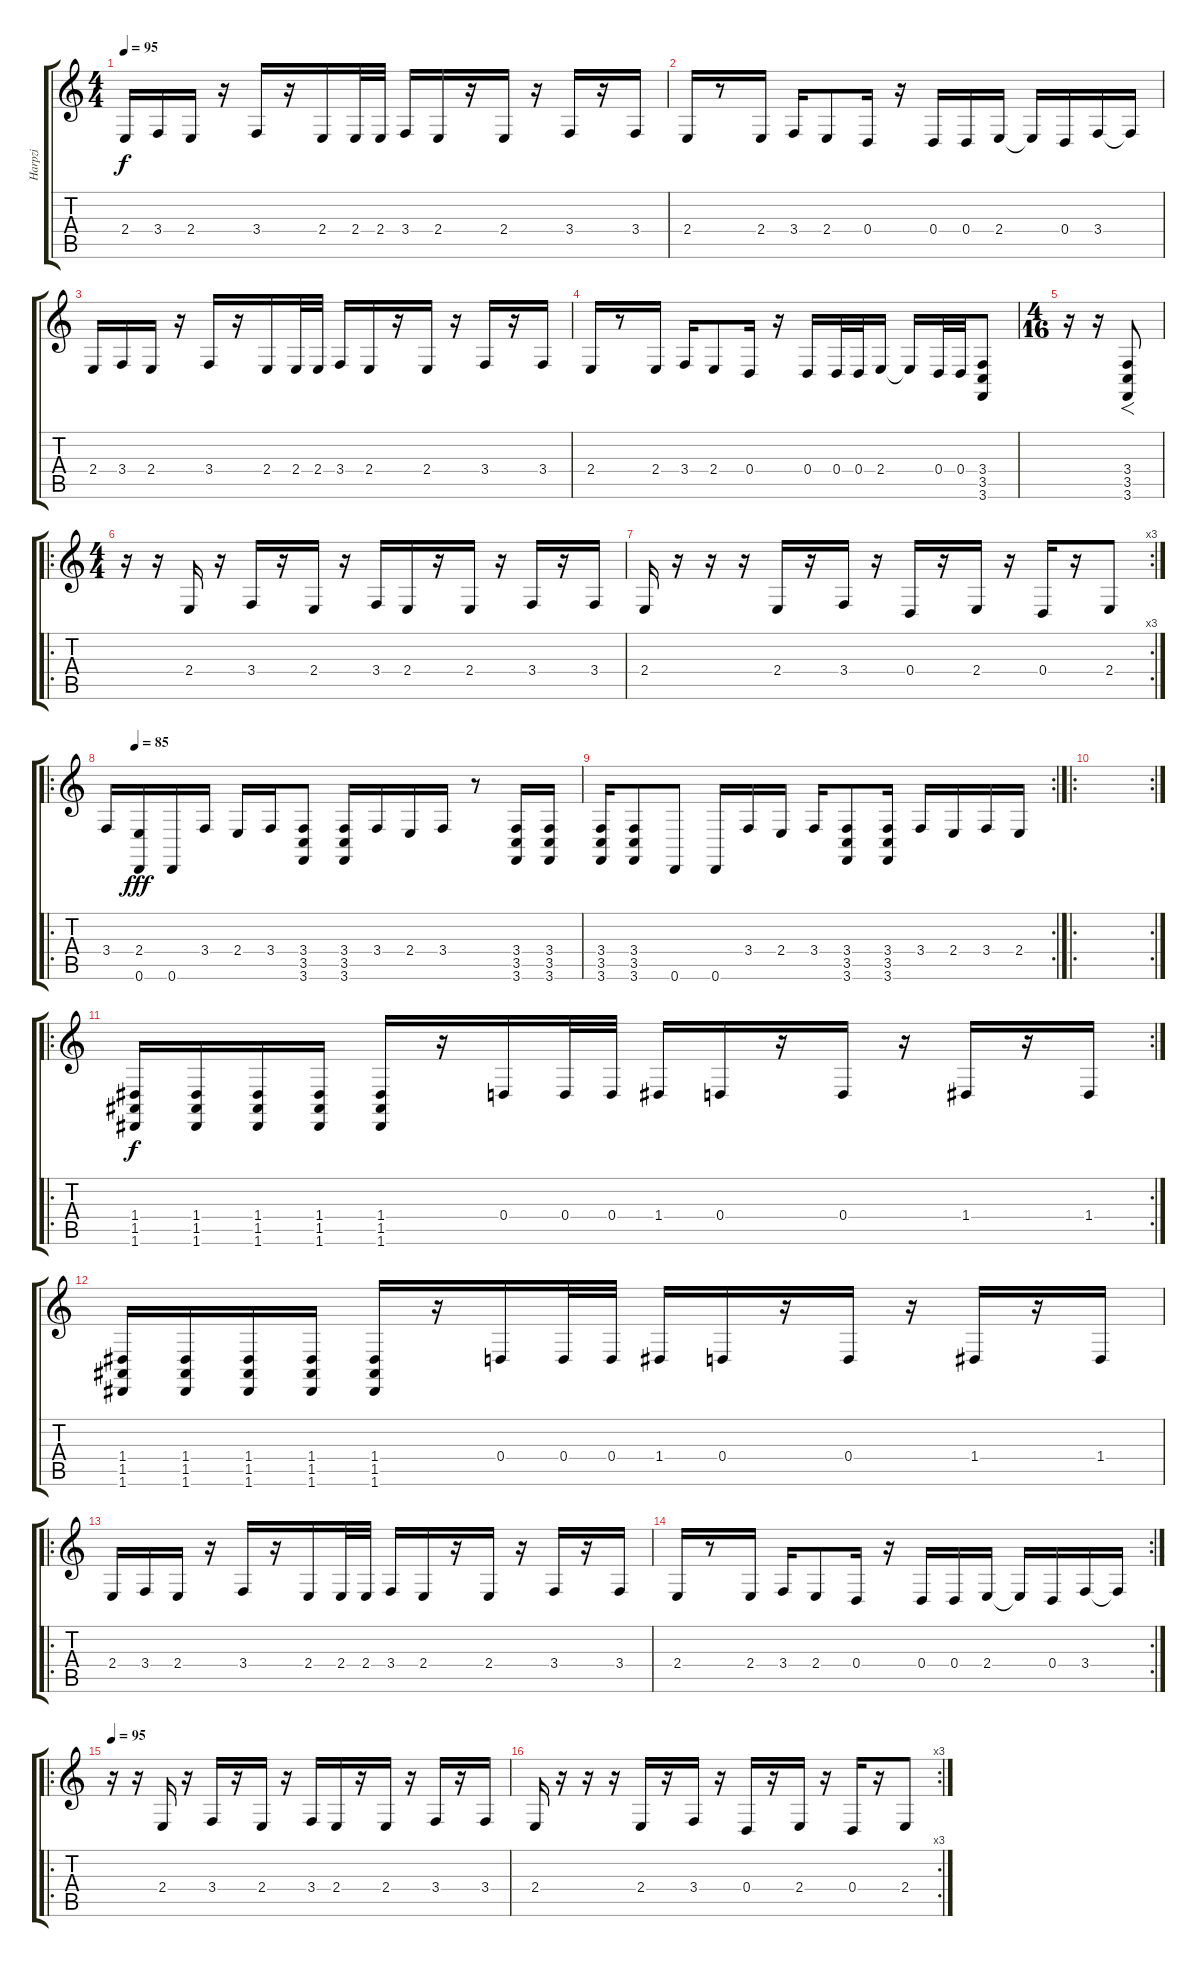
\track ("Harpzi" "Harpzi") {instrument harpsichord}
\staff {score tabs}
\tuning (E4 B3 G3 D3 A2 D2) {hide}
\ts (4 4)
\tempo 95
\clef g2
\ks c
2.4.16{dy f instrument harpsichord} 3.4.16 2.4.16 r.16 3.4.16 r.16 2.4.16 2.4.32 2.4.32 3.4.16 2.4.16 r.16 2.4.16 r.16 3.4.16 r.16 3.4.16 |
2.4.16 r.8 2.4.16 3.4.16 2.4.8 0.4.16 r.16 0.4.16 0.4.16 2.4.16 2.4{t}.16 0.4.16 3.4.16 3.4{t}.16 |
2.4.16 3.4.16 2.4.16 r.16 3.4.16 r.16 2.4.16 2.4.32 2.4.32 3.4.16 2.4.16 r.16 2.4.16 r.16 3.4.16 r.16 3.4.16 |
2.4.16 r.8 2.4.16 3.4.16 2.4.8 0.4.16 r.16 0.4.16 0.4.32 0.4.32 2.4.16 2.4{t}.16 0.4.32 0.4.32 (3.4 3.5 3.6).8 |
\ts (4 16)
r.16 r.16 (3.4 3.5 3.6).8{f} |
\ro
\ts (4 4)
r.16 r.16 2.4.16 r.16 3.4.16 r.16 2.4.16 r.16 3.4.16 2.4.16 r.16 2.4.16 r.16 3.4.16 r.16 3.4.16 |
\rc 3
2.4.16 r.16 r.16 r.16 2.4.16 r.16 3.4.16 r.16 0.4.16 r.16 2.4.16 r.16 0.4.16 r.16 2.4.8 |
\ro
\tempo (85 0.0625)
3.4.16 (2.4 0.6).16{dy fff volume 14 balance 0} 0.6.16 3.4.16 2.4.16 3.4.16 (3.4 3.5 3.6).8 (3.4 3.5 3.6).16 3.4.16 2.4.16 3.4.16 r.8 (3.4 3.5 3.6).16 (3.4 3.5 3.6).16 |
\rc 2
(3.4 3.5 3.6).16 (3.4 3.5 3.6).8 0.6.8 0.6.16 3.4.16 2.4.16 3.4.16 (3.4 3.5 3.6).8 (3.4 3.5 3.6).16 3.4.16 2.4.16 3.4.16 2.4.16 |
\ro
\rc 2
|
\ro
\rc 2
(1.4 1.5 1.6).16{dy f} (1.4 1.5 1.6).16 (1.4 1.5 1.6).16 (1.4 1.5 1.6).16 (1.4 1.5 1.6).16 r.16 0.4.16 0.4.32 0.4.32 1.4.16 0.4.16 r.16 0.4.16 r.16 1.4.16 r.16 1.4.16 |
(1.4 1.5 1.6).16 (1.4 1.5 1.6).16 (1.4 1.5 1.6).16 (1.4 1.5 1.6).16 (1.4 1.5 1.6).16 r.16 0.4.16 0.4.32 0.4.32 1.4.16 0.4.16 r.16 0.4.16 r.16 1.4.16 r.16 1.4.16 |
\ro
2.4.16 3.4.16 2.4.16 r.16 3.4.16 r.16 2.4.16 2.4.32 2.4.32 3.4.16 2.4.16 r.16 2.4.16 r.16 3.4.16 r.16 3.4.16 |
\rc 2
2.4.16 r.8 2.4.16 3.4.16 2.4.8 0.4.16 r.16 0.4.16 0.4.16 2.4.16 2.4{t}.16 0.4.16 3.4.16 3.4{t}.16 |
\ro
\tempo 95
r.16 r.16 2.4.16 r.16 3.4.16 r.16 2.4.16 r.16 3.4.16 2.4.16 r.16 2.4.16 r.16 3.4.16 r.16 3.4.16 |
\rc 3
2.4.16 r.16 r.16 r.16 2.4.16 r.16 3.4.16 r.16 0.4.16 r.16 2.4.16 r.16 0.4.16 r.16 2.4.8
